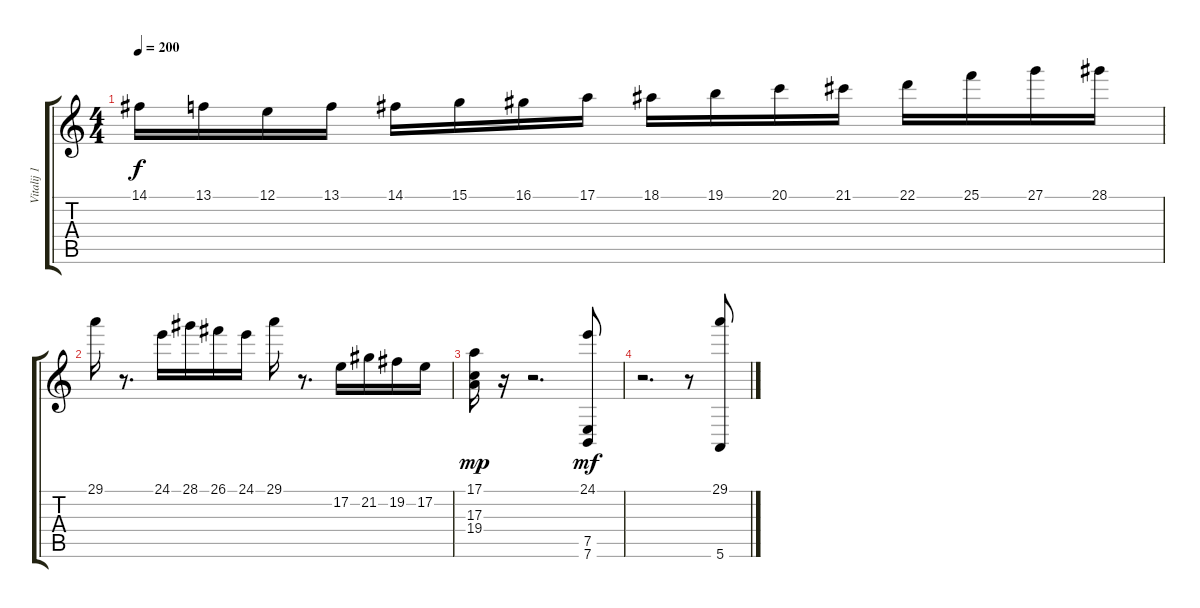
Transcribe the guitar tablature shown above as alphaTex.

\track ("Vitalij 1" "Vitalij 1") {instrument acousticgrandpiano}
\staff {score tabs}
\tuning (E4 B3 G3 D3 A2 E2) {hide}
\ts (4 4)
\tempo 200
\clef g2
\ks c
14.1.16{dy f} 13.1.16 12.1.16 13.1.16 14.1.16 15.1.16 16.1.16 17.1.16 18.1.16 19.1.16 20.1.16 21.1.16 22.1.16 25.1.16 27.1.16 28.1.16 |
29.1.16 r.8{d} 24.1.16 28.1.16 26.1.16 24.1.16 29.1.16 r.8{d} 17.2.16 21.2.16 19.2.16 17.2.16 |
(17.1 17.3 19.4).16{dy mp} r.16 r.2{d} (24.1 7.5 7.6).8{dy mf} |
r.2{d} r.8 (29.1 5.6).8
